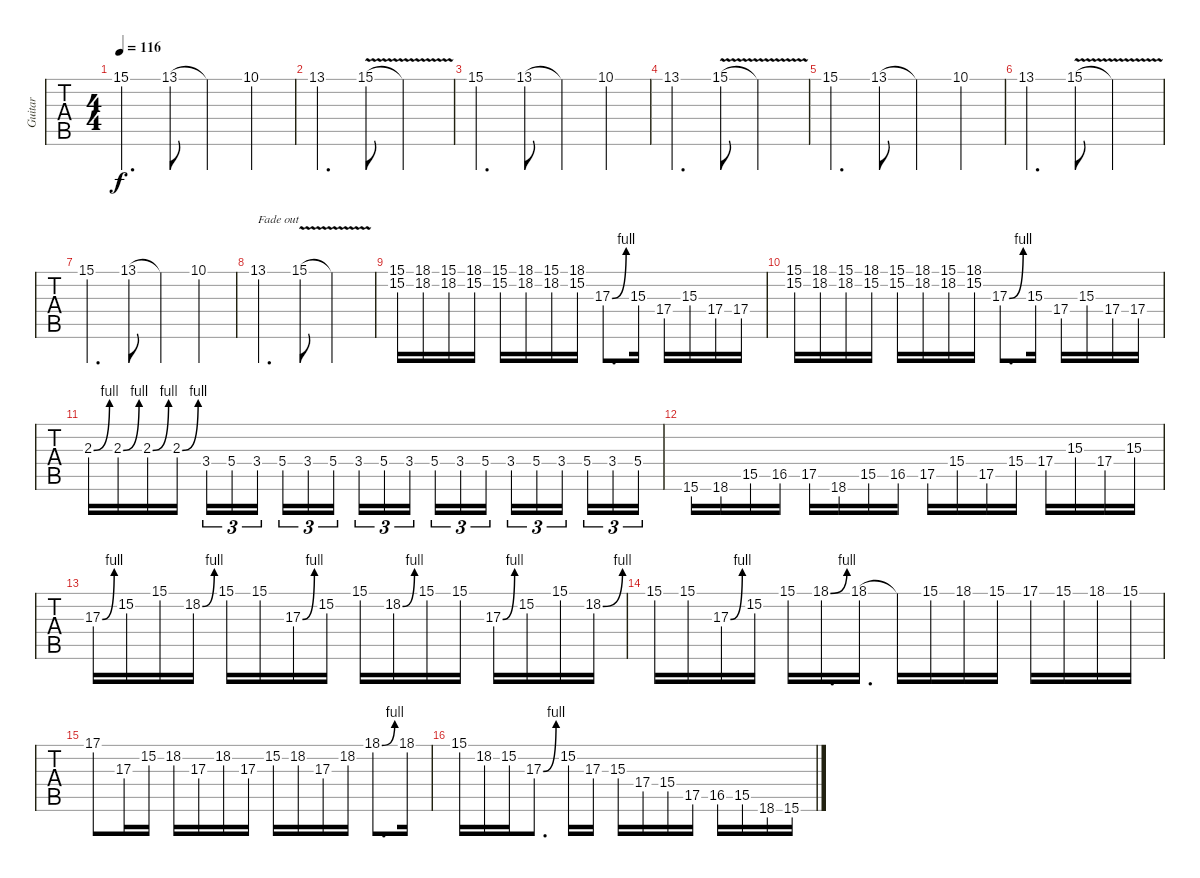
\track ("Guitar" "Guitar") {instrument distortionguitar}
\staff {tabs}
\tuning (E4 B3 G3 D3 A2 E2) {hide}
\ts (4 4)
\tempo 116
\clef g2
\ks c
15.1.4{d dy f} 13.1.8 13.1{t}.4 10.1.4 |
13.1.4{d} 15.1{v}.8 15.1{t}.2 |
15.1.4{d} 13.1.8 13.1{t}.4 10.1.4 |
13.1.4{d} 15.1{v}.8 15.1{t}.2 |
15.1.4{d} 13.1.8 13.1{t}.4 10.1.4 |
13.1.4{d} 15.1{v}.8 15.1{t}.2 |
15.1.4{d} 13.1.8 13.1{t}.4 10.1.4 |
13.1.4{d txt "Fade out"} 15.1{v}.8 15.1{t}.2 |
(15.1 15.2).16 (18.1 18.2).16 (15.1 18.2).16 (18.1 15.2).16 (15.1 15.2).16 (18.1 18.2).16 (15.1 18.2).16 (18.1 15.2).16 17.3{be (bend 0 0 60 4)}.8{d} 15.3.16 17.4.16 15.3.16 17.4.16 17.4.16 |
(15.1 15.2).16 (18.1 18.2).16 (15.1 18.2).16 (18.1 15.2).16 (15.1 15.2).16 (18.1 18.2).16 (15.1 18.2).16 (18.1 15.2).16 17.3{be (bend 0 0 60 4)}.8{d} 15.3.16 17.4.16 15.3.16 17.4.16 17.4.16 |
2.3{be (bend 0 0 60 4)}.16 2.3{be (bend 0 0 60 4)}.16 2.3{be (bend 0 0 60 4)}.16 2.3{be (bend 0 0 60 4)}.16 3.4.16{tu (3 2)} 5.4.16{tu (3 2)} 3.4.16{tu (3 2) beam splitsecondary} 5.4.16{tu (3 2)} 3.4.16{tu (3 2)} 5.4.16{tu (3 2)} 3.4.16{tu (3 2)} 5.4.16{tu (3 2)} 3.4.16{tu (3 2) beam splitsecondary} 5.4.16{tu (3 2)} 3.4.16{tu (3 2)} 5.4.16{tu (3 2)} 3.4.16{tu (3 2)} 5.4.16{tu (3 2)} 3.4.16{tu (3 2) beam splitsecondary} 5.4.16{tu (3 2)} 3.4.16{tu (3 2)} 5.4.16{tu (3 2)} |
15.6.16 18.6.16 15.5.16 16.5.16 17.5.16 18.6.16 15.5.16 16.5.16 17.5.16 15.4.16 17.5.16 15.4.16 17.4.16 15.3.16 17.4.16 15.3.16 |
17.3{be (bend 0 0 60 4)}.16 15.2.16 15.1.16 18.2{be (bend 0 0 60 4)}.16 15.1.16 15.1.16 17.3{be (bend 0 0 60 4)}.16 15.2.16 15.1.16 18.2{be (bend 0 0 60 4)}.16 15.1.16 15.1.16 17.3{be (bend 0 0 60 4)}.16 15.2.16 15.1.16 18.2{be (bend 0 0 60 4)}.16 |
15.1.16 15.1.16 17.3{be (bend 0 0 60 4)}.16 15.2.16 15.1.16 18.1{be (bend 0 0 60 4)}.16{d} 18.1.16{d} 18.1{t}.16 15.1.16 18.1.16 15.1.16 17.1.16 15.1.16 18.1.16 15.1.16 |
17.1.8 17.3.16 15.2.16 18.2.16 17.3.16 18.2.16 17.3.16 15.2.16 18.2.16 17.3.16 18.2.16 18.1{be (bend 0 0 60 4)}.8{d} 18.1.16 |
15.1.16 18.2.16 15.2.16 17.3{be (bend 0 0 60 4)}.8{d} 15.2.16 17.3.16 15.3.16 17.4.16 15.4.16 17.5.16 16.5.16 15.5.16 18.6.16 15.6.16
